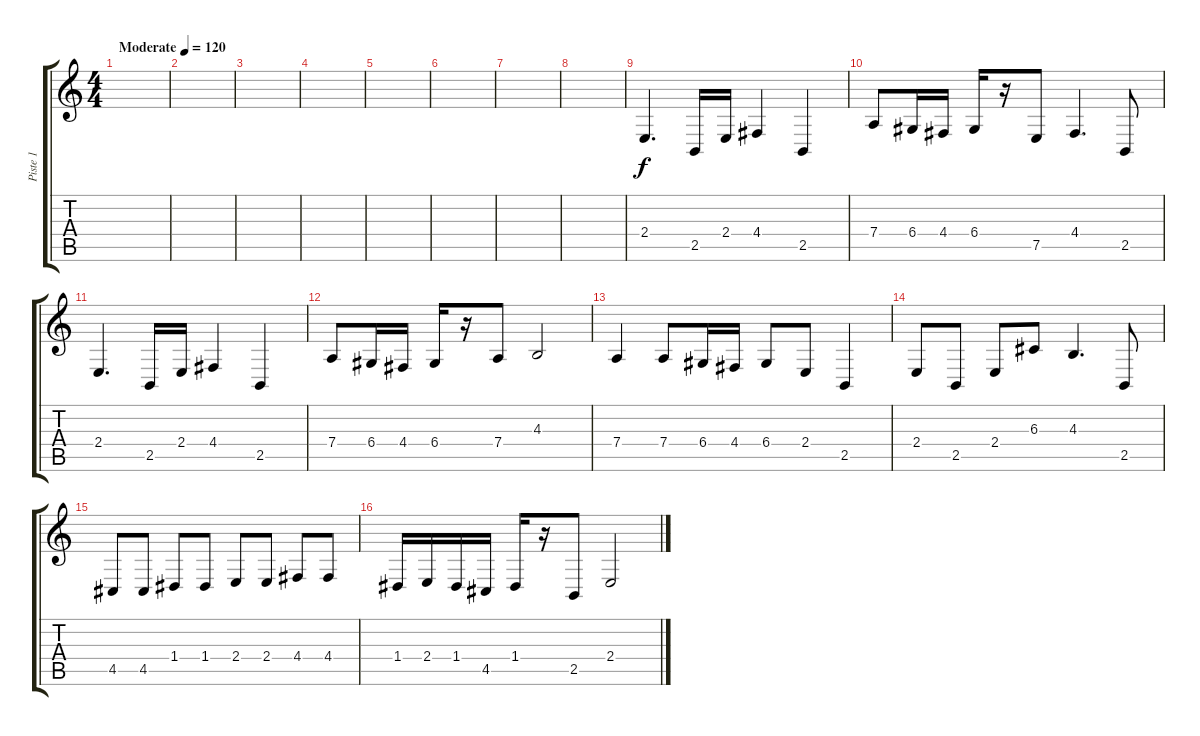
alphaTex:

\track ("Piste 1" "Piste 1") {instrument tremolostrings}
\staff {score tabs}
\tuning (E4 B3 G3 D3 A2 E2) {hide}
\ts (4 4)
\tempo (120 "Moderate")
\clef g2
\ks c
|
|
|
|
|
|
|
|
2.4.4{d} 2.5.16 2.4.16 4.4.4 2.5.4 |
7.4.8 6.4.16 4.4.16 6.4.16 r.16 7.5.8 4.4.4{d} 2.5.8 |
2.4.4{d} 2.5.16 2.4.16 4.4.4 2.5.4 |
7.4.8 6.4.16 4.4.16 6.4.16 r.16 7.4.8 4.3.2 |
7.4.4 7.4.8 6.4.16 4.4.16 6.4.8 2.4.8 2.5.4 |
2.4.8 2.5.8 2.4.8 6.3.8 4.3.4{d} 2.5.8 |
4.5.8 4.5.8 1.4.8 1.4.8 2.4.8 2.4.8 4.4.8 4.4.8 |
1.4.16 2.4.16 1.4.16 4.5.16 1.4.16 r.16 2.5.8 2.4.2
